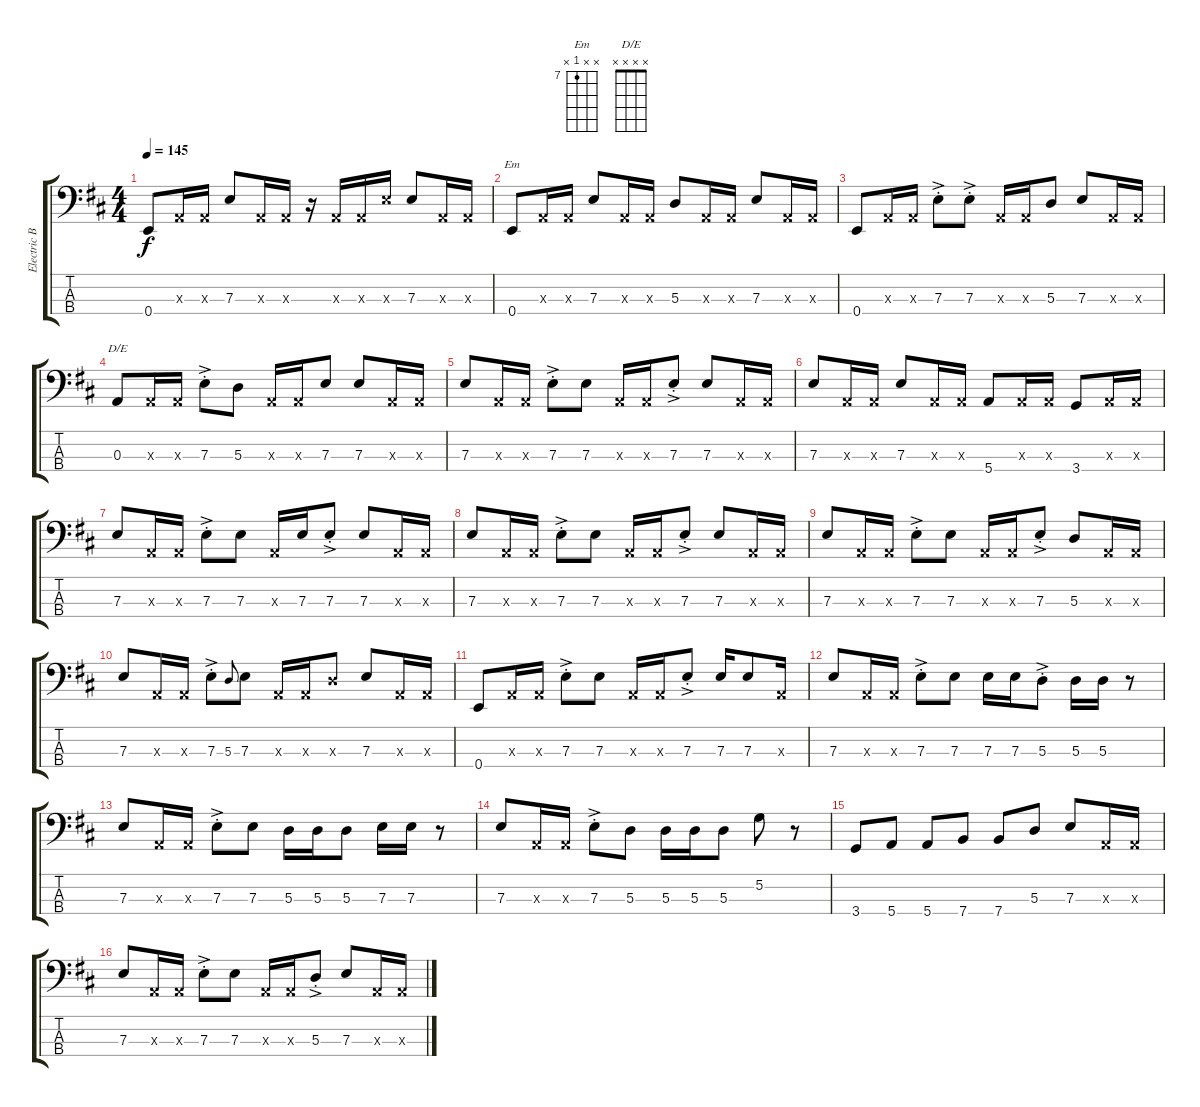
\track ("Electric Bass" "Electric B") {instrument electricbassfinger}
\staff {score tabs}
\tuning (G2 D2 A1 E1) {hide}
\chord ("Em" x x 7 x) {firstfret 7}
\chord ("D/E" x x x x)
\ts (4 4)
\tempo 145
\clef f4
\ks bminor
0.4.8{dy f} 0.3{x}.16 0.3{x}.16 7.3.8 0.3{x}.16 0.3{x}.16 r.16 0.3{x}.16 0.3{x}.16 7.3{x}.16 7.3.8 0.3{x}.16 0.3{x}.16 |
0.4.8{ch "Em"} 0.3{x}.16 0.3{x}.16 7.3.8 0.3{x}.16 0.3{x}.16 5.3.8 0.3{x}.16 0.3{x}.16 7.3.8 0.3{x}.16 0.3{x}.16 |
0.4.8 0.3{x}.16 0.3{x}.16 7.3{ac st}.8 7.3{ac st}.8 0.3{x}.16 0.3{x}.16 5.3.8 7.3.8 0.3{x}.16 0.3{x}.16 |
0.3.8{ch "D/E"} 0.3{x}.16 0.3{x}.16 7.3{ac st}.8 5.3.8 0.3{x}.16 0.3{x}.16 7.3.8 7.3.8 0.3{x}.16 0.3{x}.16 |
7.3.8 0.3{x}.16 0.3{x}.16 7.3{ac st}.8 7.3.8 0.3{x}.16 0.3{x}.16 7.3{ac st}.8 7.3.8 0.3{x}.16 0.3{x}.16 |
7.3.8 0.3{x}.16 0.3{x}.16 7.3.8 0.3{x}.16 0.3{x}.16 5.4.8 0.3{x}.16 0.3{x}.16 3.4.8 0.3{x}.16 0.3{x}.16 |
7.3.8 0.3{x}.16 0.3{x}.16 7.3{ac st}.8 7.3.8 0.3{x}.16 7.3.16 7.3{ac st}.8 7.3.8 0.3{x}.16 0.3{x}.16 |
7.3.8 0.3{x}.16 0.3{x}.16 7.3{ac st}.8 7.3.8 0.3{x}.16 0.3{x}.16 7.3{ac st}.8 7.3.8 0.3{x}.16 0.3{x}.16 |
7.3.8 0.3{x}.16 0.3{x}.16 7.3{ac st}.8 7.3.8 0.3{x}.16 0.3{x}.16 7.3{ac st}.8 5.3.8 0.3{x}.16 0.3{x}.16 |
7.3.8 0.3{x}.16 0.3{x}.16 7.3{ac st}.8 5.3.8{gr onbeat} 7.3.8 0.3{x}.16 0.3{x}.16 5.3{x}.8 7.3.8 0.3{x}.16 0.3{x}.16 |
0.4.8 0.3{x}.16 0.3{x}.16 7.3{ac st}.8 7.3.8 0.3{x}.16 0.3{x}.16 7.3{ac st}.8 7.3.16 7.3.8 0.3{x}.16 |
7.3.8 0.3{x}.16 0.3{x}.16 7.3{ac st}.8 7.3.8 7.3.16 7.3.16 5.3{ac st}.8 5.3.16 5.3.16 r.8 |
7.3.8 0.3{x}.16 0.3{x}.16 7.3{ac st}.8 7.3.8 5.3.16 5.3.16 5.3.8 7.3.16 7.3.16 r.8 |
7.3.8 0.3{x}.16 0.3{x}.16 7.3{ac st}.8 5.3.8 5.3.16 5.3.16 5.3.8 5.2.8 r.8 |
3.4.8 5.4.8 5.4.8 7.4.8 7.4.8 5.3.8 7.3.8 0.3{x}.16 0.3{x}.16 |
7.3.8 0.3{x}.16 0.3{x}.16 7.3{ac st}.8 7.3.8 0.3{x}.16 0.3{x}.16 5.3{ac st}.8 7.3.8 0.3{x}.16 0.3{x}.16
